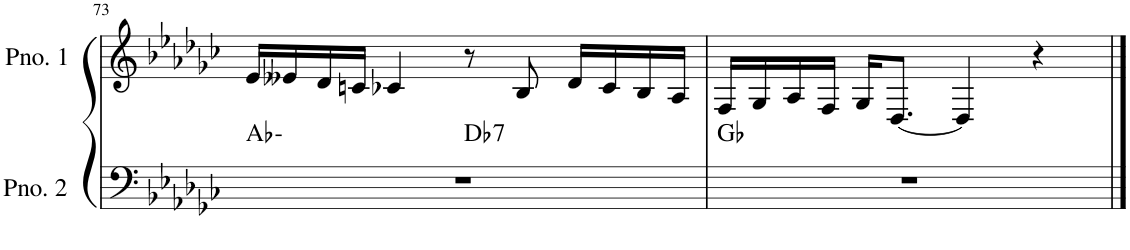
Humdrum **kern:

**kern	**harte	**kern
*part2	*part2	*part1
*staff2	*	*staff1
*I"ピアノ 2	*	*I"ピアノ 1
!!LO:PB:g=z
*clefF4	*	*clefG2
*k[b-e-a-d-g-c-]	*	*k[b-e-a-d-g-c-]
*M4/4	*	*M4/4
=73	=73	=73
*^	*	*
1r	2ryy	Ab:min	16e-/LL
.	.	.	16e--X/
.	.	.	16d-/
.	.	.	16cn/JJ
.	.	.	4c-X/
!	!	!LO:H:kt=7	!
.	2ryy	Db:7	8r
.	.	.	8B-/
.	.	.	16d-/LL
.	.	.	16c-/
.	.	.	16B-/
.	.	.	16A-/JJ
*v	*v	*	*
=74	=74	=74
1r	Gb:maj	16F/LL
.	.	16G-/
.	.	16A-/
.	.	16F/JJ
.	.	16G-/KL
.	.	[8.D-/J
.	.	4D-/]
.	.	4r
==	==	==
*-	*-	*-
